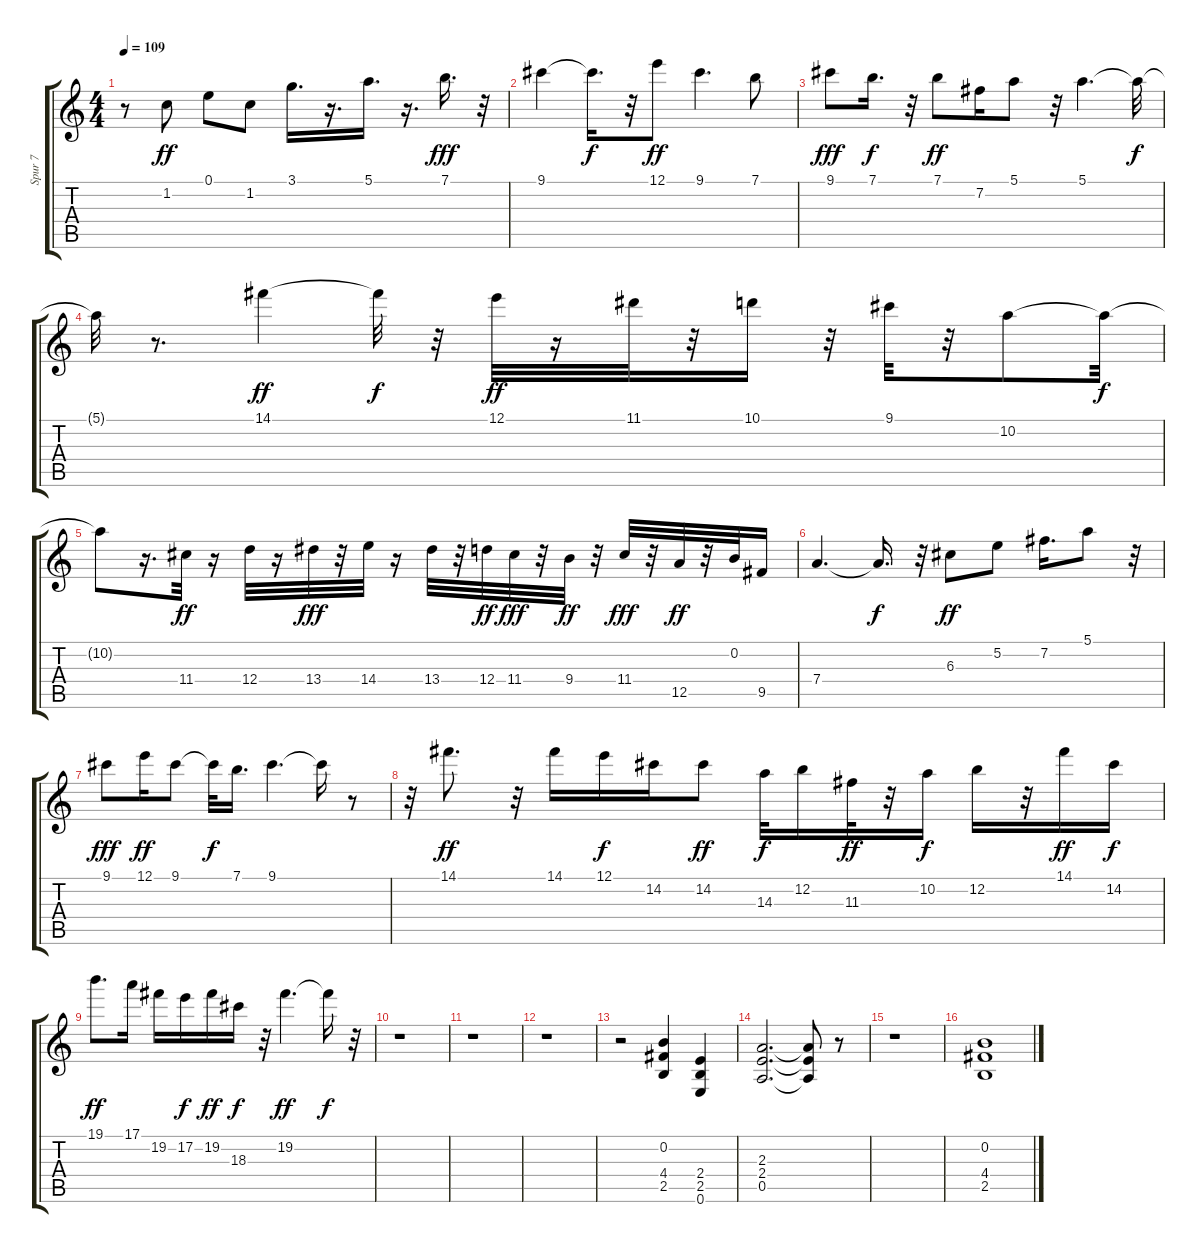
\track ("Spur 7" "Spur 7") {instrument overdrivenguitar}
\staff {score tabs}
\tuning (E4 B3 G3 D3 A2 E2) {hide}
\ts (4 4)
\tempo 109
\clef g2
\ks c
r.8{dy f} 1.2.8{dy ff} 0.1.8 1.2.8 3.1.16{d} r.16{d} 5.1.16{d} r.16{d} 7.1.16{d dy fff} r.32 |
9.1.4 9.1{t}.16{d dy f} r.32 12.1.8{dy ff} 9.1.4{d} 7.1.8 |
9.1.8{dy fff} 7.1.16{d dy f} r.32 7.1.8{dy ff} 7.2.16 5.1.8 r.32 5.1.4{d} 5.1{t}.32{dy f} |
5.1{t}.32 r.8{d} 14.1.4{dy ff} 14.1{t}.32{dy f} r.32 12.1.32{dy ff} r.16 11.1.32 r.32 10.1.16 r.32 9.1.32 r.32 10.2.8 10.2{t}.32{dy f} |
10.2{t}.8 r.16{d} 11.4.32{dy ff} r.16 12.4.32 r.16 13.4.32{dy fff} r.32 14.4.32 r.16 13.4.32 r.32 12.4.32{dy ff} 11.4.32{dy fff} r.32 9.4.32{dy ff} r.32 11.4.32{dy fff} r.32 12.5.32{dy ff} r.32 0.2.32 9.5.16 |
7.4.4{d} 7.4{t}.16{d dy f} r.32 6.3.8{dy ff} 5.2.8 7.2.16{d} 5.1.8 r.32 |
9.1.8{dy fff} 12.1.16{dy ff} 9.1.8 9.1{t}.32{dy f} 7.1.16{d} 9.1.4{d} 9.1{t}.16 r.8 |
r.32 14.1.8{d dy ff} r.32 14.1.16 12.1.16{dy f} 14.2.16 14.2.8{dy ff} 14.3.32{dy f} 12.2.16 11.3.32{dy ff} r.32 10.2.16{dy f} 12.2.16 r.32 14.1.16{dy ff} 14.2.16{dy f} |
19.1.8{d dy ff} 17.1.16 19.2.16 17.2.16{dy f} 19.2.16{dy ff} 18.3.16{dy f} r.32 19.2.4{d dy ff} 19.2{t}.16{dy f} r.32 |
r.1 |
r.1 |
r.1 |
r.2 (0.2 4.4 2.5).4 (2.4 2.5 0.6).4 |
(2.3 2.4 0.5).2{d} (2.3{t} 2.4{t} 0.5{t}).8 r.8 |
r.1 |
(0.2 4.4 2.5).1
